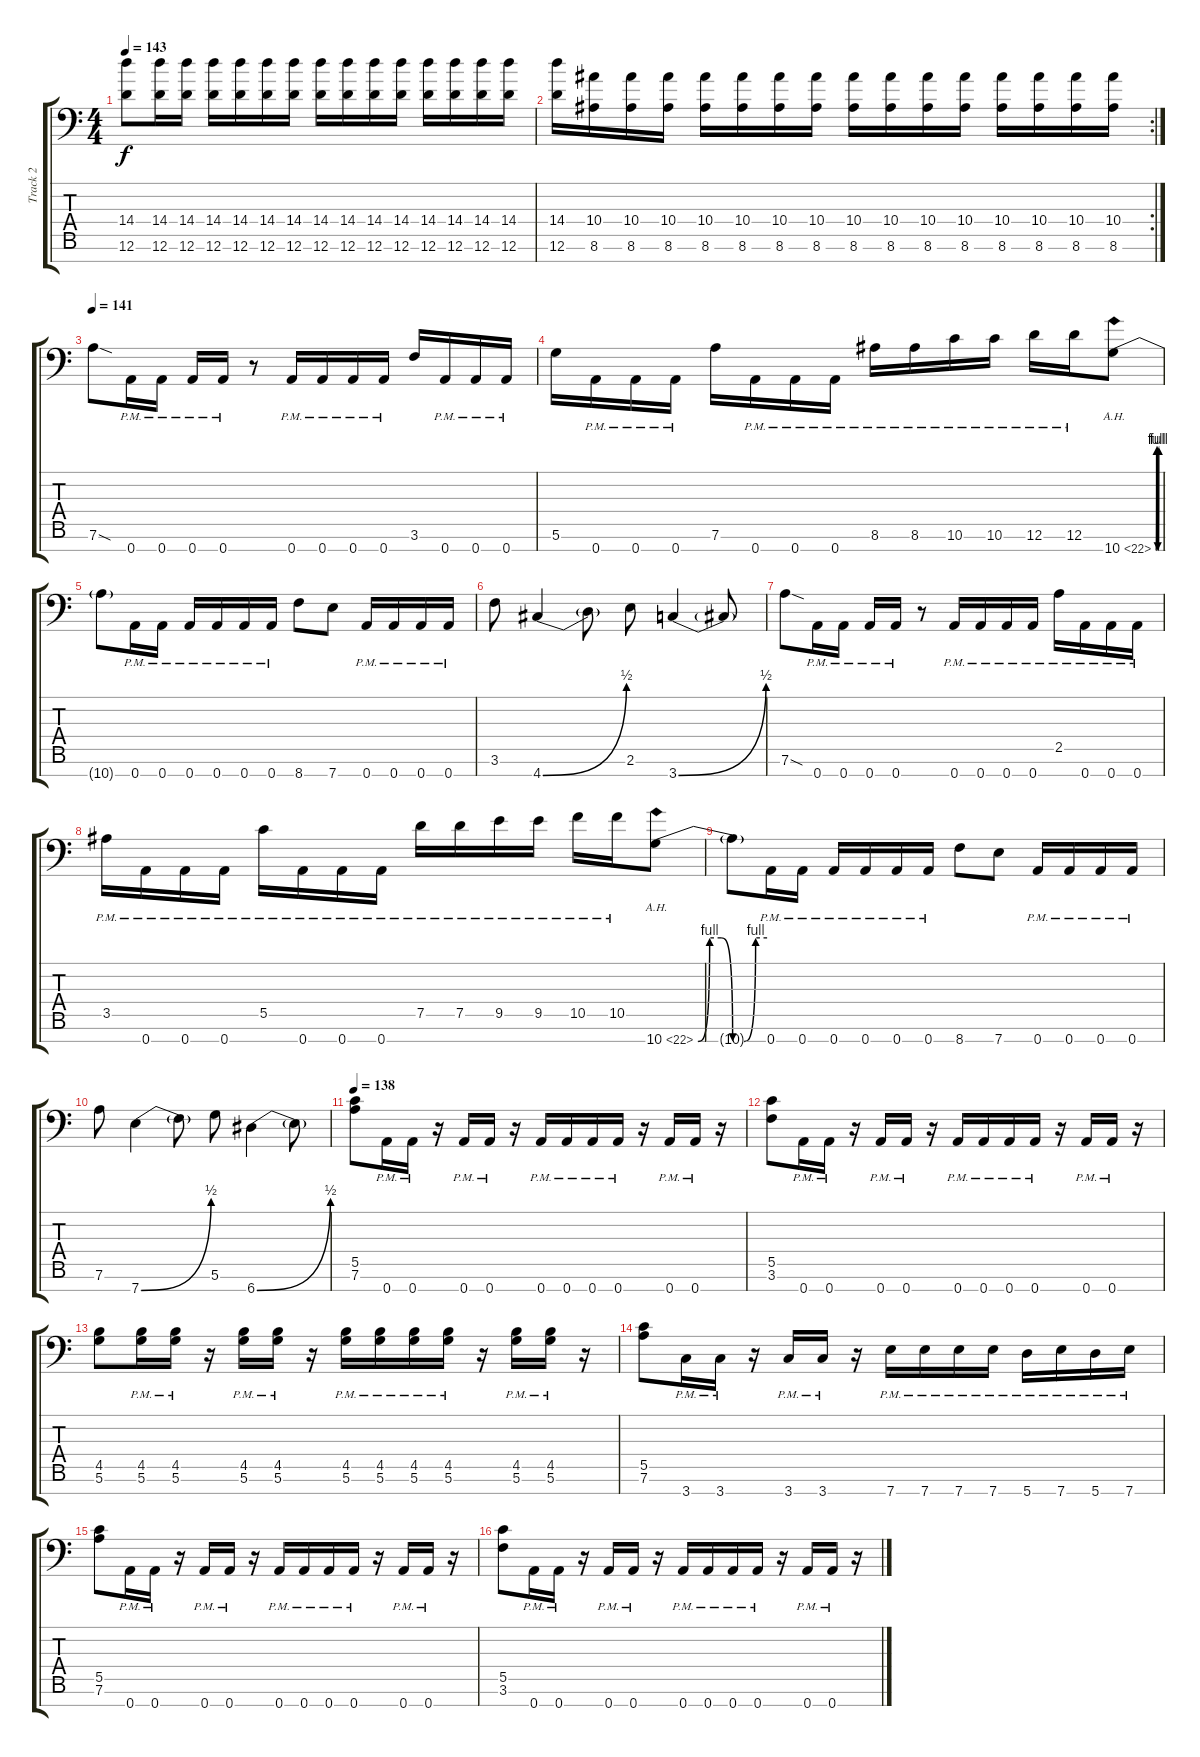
\track ("Track 2" "Track 2") {instrument overdrivenguitar}
\staff {score tabs}
\tuning (D4 A3 F3 C3 G2 D2 A1) {hide}
\ts (4 4)
\tempo 143
\clef f4
\ks c
(14.4{t} 12.6{t}).8{dy f} (14.4 12.6).16 (14.4 12.6).16 (14.4 12.6).16 (14.4 12.6).16 (14.4 12.6).16 (14.4 12.6).16 (14.4 12.6).16 (14.4 12.6).16 (14.4 12.6).16 (14.4 12.6).16 (14.4 12.6).16 (14.4 12.6).16 (14.4 12.6).16 (14.4 12.6).16 |
\rc 2
(14.4 12.6).16 (10.4 8.6).16 (10.4 8.6).16 (10.4 8.6).16 (10.4 8.6).16 (10.4 8.6).16 (10.4 8.6).16 (10.4 8.6).16 (10.4 8.6).16 (10.4 8.6).16 (10.4 8.6).16 (10.4 8.6).16 (10.4 8.6).16 (10.4 8.6).16 (10.4 8.6).16 (10.4 8.6).16 |
\tempo 141
7.6{sod}.8 0.7{pm}.16 0.7{pm}.16 0.7{pm}.16 0.7{pm}.16 r.8 0.7{pm}.16 0.7{pm}.16 0.7{pm}.16 0.7{pm}.16 3.6.16 0.7{pm}.16 0.7{pm}.16 0.7{pm}.16 |
5.6.16 0.7{pm}.16 0.7{pm}.16 0.7{pm}.16 7.6.16 0.7{pm}.16 0.7{pm}.16 0.7{pm}.16 8.6{pm}.16 8.6{pm}.16 10.6{pm}.16 10.6{pm}.16 12.6{pm}.16 12.6{pm}.16 10.7{be (custom 0 0 10 4 20 4 30 0 40 0 50 4 60 4) ah 12}.8 |
10.7{t}.8 0.7{pm}.16 0.7{pm}.16 0.7{pm}.16 0.7{pm}.16 0.7{pm}.16 0.7{pm}.16 8.7.8 7.7.8 0.7{pm}.16 0.7{pm}.16 0.7{pm}.16 0.7{pm}.16 |
3.6.8 4.7{be (bend 0 0 60 2)}.4 4.7{t}.8 2.6.8 3.7{be (bend 0 0 60 2)}.4 3.7{t}.8 |
7.6{sod}.8 0.7{pm}.16 0.7{pm}.16 0.7{pm}.16 0.7{pm}.16 r.8 0.7{pm}.16 0.7{pm}.16 0.7{pm}.16 0.7{pm}.16 2.5{pm}.16 0.7{pm}.16 0.7{pm}.16 0.7{pm}.16 |
3.5{pm}.16 0.7{pm}.16 0.7{pm}.16 0.7{pm}.16 5.5{pm}.16 0.7{pm}.16 0.7{pm}.16 0.7{pm}.16 7.5{pm}.16 7.5{pm}.16 9.5{pm}.16 9.5{pm}.16 10.5{pm}.16 10.5{pm}.16 10.7{be (custom 0 0 10 4 20 4 30 0 40 0 50 4 60 4) ah 12}.8 |
10.7{t}.8 0.7{pm}.16 0.7{pm}.16 0.7{pm}.16 0.7{pm}.16 0.7{pm}.16 0.7{pm}.16 8.7.8 7.7.8 0.7{pm}.16 0.7{pm}.16 0.7{pm}.16 0.7{pm}.16 |
7.6.8 7.7{be (bend 0 0 60 2)}.4 7.7{t}.8 5.6.8 6.7{be (bend 0 0 60 2)}.4 6.7{t}.8 |
\tempo 138
(5.5 7.6).8 0.7{pm}.16 0.7{pm}.16 r.16 0.7{pm}.16 0.7{pm}.16 r.16 0.7{pm}.16 0.7{pm}.16 0.7{pm}.16 0.7{pm}.16 r.16 0.7{pm}.16 0.7{pm}.16 r.16 |
(5.5 3.6).8 0.7{pm}.16 0.7{pm}.16 r.16 0.7{pm}.16 0.7{pm}.16 r.16 0.7{pm}.16 0.7{pm}.16 0.7{pm}.16 0.7{pm}.16 r.16 0.7{pm}.16 0.7{pm}.16 r.16 |
(4.5 5.6).8 (4.5{pm} 5.6{pm}).16 (4.5{pm} 5.6{pm}).16 r.16 (4.5{pm} 5.6{pm}).16 (4.5{pm} 5.6{pm}).16 r.16 (4.5{pm} 5.6{pm}).16 (4.5{pm} 5.6{pm}).16 (4.5{pm} 5.6{pm}).16 (4.5{pm} 5.6{pm}).16 r.16 (4.5{pm} 5.6{pm}).16 (4.5{pm} 5.6{pm}).16 r.16 |
(5.5 7.6).8 3.7{pm}.16 3.7{pm}.16 r.16 3.7{pm}.16 3.7{pm}.16 r.16 7.7{pm}.16 7.7{pm}.16 7.7{pm}.16 7.7{pm}.16 5.7{pm}.16 7.7{pm}.16 5.7{pm}.16 7.7{pm}.16 |
(5.5 7.6).8 0.7{pm}.16 0.7{pm}.16 r.16 0.7{pm}.16 0.7{pm}.16 r.16 0.7{pm}.16 0.7{pm}.16 0.7{pm}.16 0.7{pm}.16 r.16 0.7{pm}.16 0.7{pm}.16 r.16 |
(5.5 3.6).8 0.7{pm}.16 0.7{pm}.16 r.16 0.7{pm}.16 0.7{pm}.16 r.16 0.7{pm}.16 0.7{pm}.16 0.7{pm}.16 0.7{pm}.16 r.16 0.7{pm}.16 0.7{pm}.16 r.16
